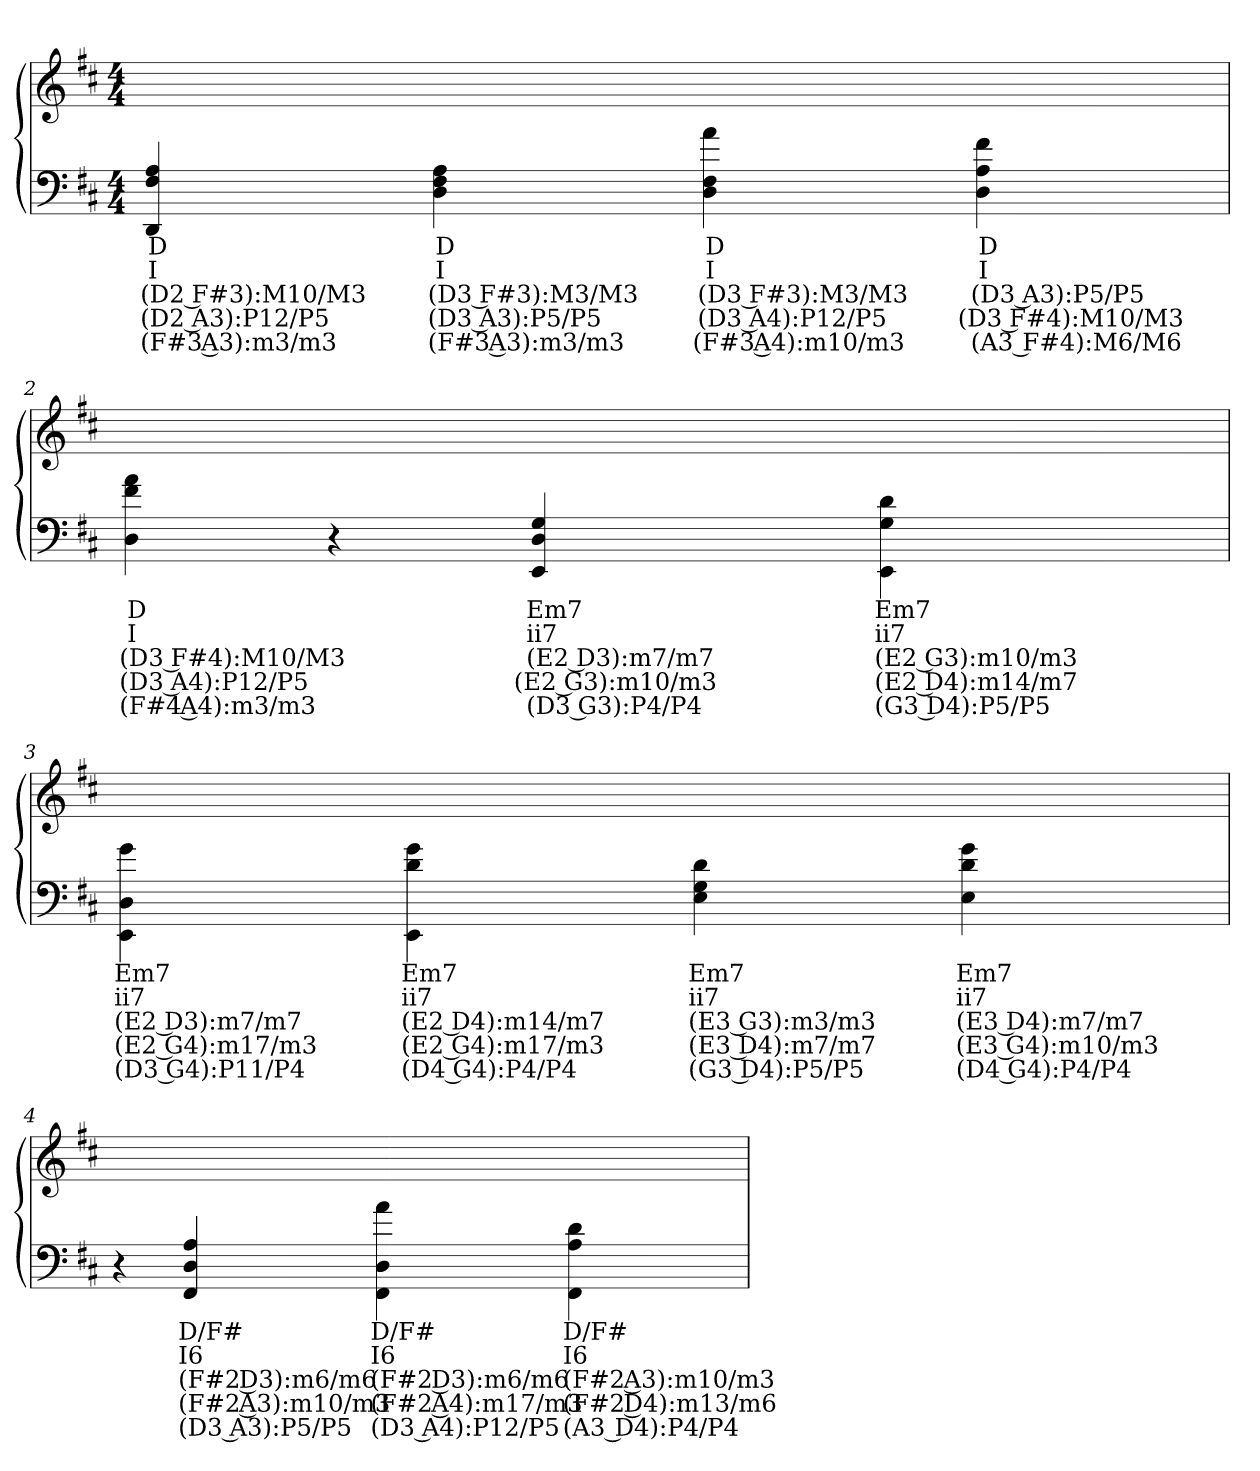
**kern	**text	**text	**text	**text	**text	**kern
*part2	*part2	*part2	*part2	*part2	*part2	*part1
*staff2	*staff2	*staff2	*staff2	*staff2	*staff2	*staff1
*clefF4	*	*	*	*	*	*clefG2
*k[f#c#]	*	*	*	*	*	*k[f#c#]
*D:	*	*	*	*	*	*D:
*M4/4	*	*	*	*	*	*M4/4
*MM60	*	*	*	*	*	*MM60
=1	=1	=1	=1	=1	=1	=1
4DD 4F# 4A	D	I	(D2 F#3):M10/M3	(D2 A3):P12/P5	(F#3 A3):m3/m3	1ryy
4D 4F# 4A	D	I	(D3 F#3):M3/M3	(D3 A3):P5/P5	(F#3 A3):m3/m3	.
4D 4F# 4a	D	I	(D3 F#3):M3/M3	(D3 A4):P12/P5	(F#3 A4):m10/m3	.
4D 4A 4f#	D	I	(D3 A3):P5/P5	(D3 F#4):M10/M3	(A3 F#4):M6/M6	.
=2	=2	=2	=2	=2	=2	=2
4D 4f# 4a	D	I	(D3 F#4):M10/M3	(D3 A4):P12/P5	(F#4 A4):m3/m3	1ryy
4r	.	.	.	.	.	.
4EE 4D 4G	Em7	ii7	(E2 D3):m7/m7	(E2 G3):m10/m3	(D3 G3):P4/P4	.
4EE 4G 4d	Em7	ii7	(E2 G3):m10/m3	(E2 D4):m14/m7	(G3 D4):P5/P5	.
=3	=3	=3	=3	=3	=3	=3
4EE 4D 4g	Em7	ii7	(E2 D3):m7/m7	(E2 G4):m17/m3	(D3 G4):P11/P4	1ryy
4EE 4d 4g	Em7	ii7	(E2 D4):m14/m7	(E2 G4):m17/m3	(D4 G4):P4/P4	.
4E 4G 4d	Em7	ii7	(E3 G3):m3/m3	(E3 D4):m7/m7	(G3 D4):P5/P5	.
4E 4d 4g	Em7	ii7	(E3 D4):m7/m7	(E3 G4):m10/m3	(D4 G4):P4/P4	.
=4	=4	=4	=4	=4	=4	=4
4r	.	.	.	.	.	1ryy
4FF# 4D 4A	D/F#	I6	(F#2 D3):m6/m6	(F#2 A3):m10/m3	(D3 A3):P5/P5	.
4FF# 4D 4a	D/F#	I6	(F#2 D3):m6/m6	(F#2 A4):m17/m3	(D3 A4):P12/P5	.
4FF# 4A 4d	D/F#	I6	(F#2 A3):m10/m3	(F#2 D4):m13/m6	(A3 D4):P4/P4	.
=	=	=	=	=	=	=
*-	*-	*-	*-	*-	*-	*-
